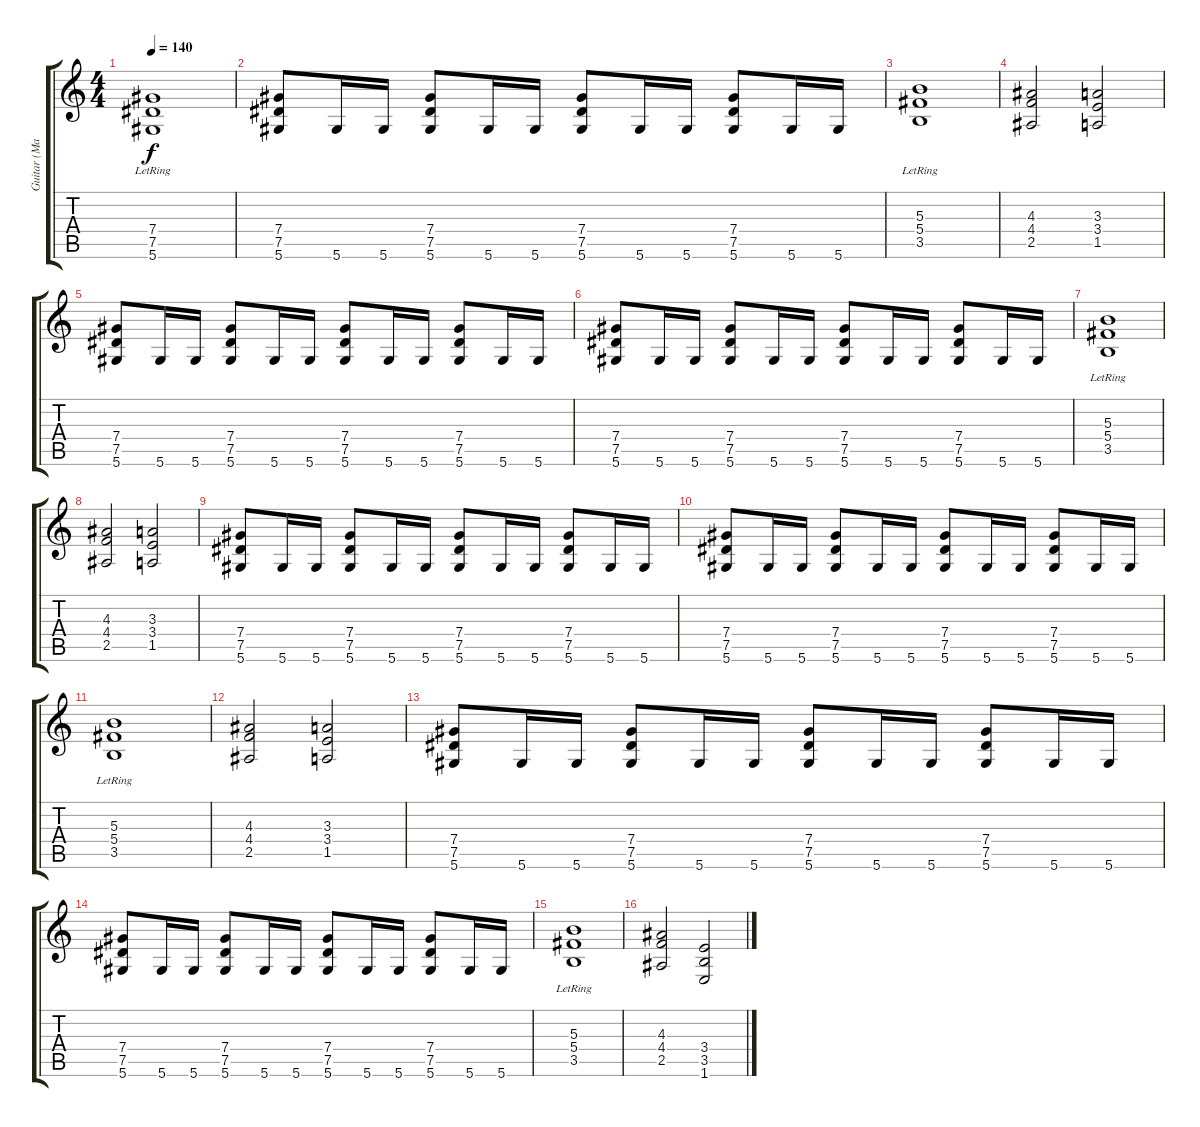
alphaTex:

\track ("Guitar (Mantas)" "Guitar (Ma") {instrument distortionguitar}
\staff {score tabs}
\tuning (Eb4 Bb3 Gb3 Db3 Ab2 Eb2) {hide}
\ts (4 4)
\tempo 140
\clef g2
\ks c
(7.4 7.5{lr} 5.6).1{dy f} |
(7.4 7.5 5.6).8 5.6.16 5.6.16 (7.4 7.5 5.6).8 5.6.16 5.6.16 (7.4 7.5 5.6).8 5.6.16 5.6.16 (7.4 7.5 5.6).8 5.6.16 5.6.16 |
(5.3{lr} 5.4 3.5).1 |
(4.3 4.4 2.5).2 (3.3 3.4 1.5).2 |
(7.4 7.5 5.6).8 5.6.16 5.6.16 (7.4 7.5 5.6).8 5.6.16 5.6.16 (7.4 7.5 5.6).8 5.6.16 5.6.16 (7.4 7.5 5.6).8 5.6.16 5.6.16 |
(7.4 7.5 5.6).8 5.6.16 5.6.16 (7.4 7.5 5.6).8 5.6.16 5.6.16 (7.4 7.5 5.6).8 5.6.16 5.6.16 (7.4 7.5 5.6).8 5.6.16 5.6.16 |
(5.3{lr} 5.4 3.5).1 |
(4.3 4.4 2.5).2 (3.3 3.4 1.5).2 |
(7.4 7.5 5.6).8 5.6.16 5.6.16 (7.4 7.5 5.6).8 5.6.16 5.6.16 (7.4 7.5 5.6).8 5.6.16 5.6.16 (7.4 7.5 5.6).8 5.6.16 5.6.16 |
(7.4 7.5 5.6).8 5.6.16 5.6.16 (7.4 7.5 5.6).8 5.6.16 5.6.16 (7.4 7.5 5.6).8 5.6.16 5.6.16 (7.4 7.5 5.6).8 5.6.16 5.6.16 |
(5.3{lr} 5.4 3.5).1 |
(4.3 4.4 2.5).2 (3.3 3.4 1.5).2 |
(7.4 7.5 5.6).8 5.6.16 5.6.16 (7.4 7.5 5.6).8 5.6.16 5.6.16 (7.4 7.5 5.6).8 5.6.16 5.6.16 (7.4 7.5 5.6).8 5.6.16 5.6.16 |
(7.4 7.5 5.6).8 5.6.16 5.6.16 (7.4 7.5 5.6).8 5.6.16 5.6.16 (7.4 7.5 5.6).8 5.6.16 5.6.16 (7.4 7.5 5.6).8 5.6.16 5.6.16 |
(5.3{lr} 5.4 3.5).1 |
(4.3 4.4 2.5).2 (3.4 3.5 1.6).2
